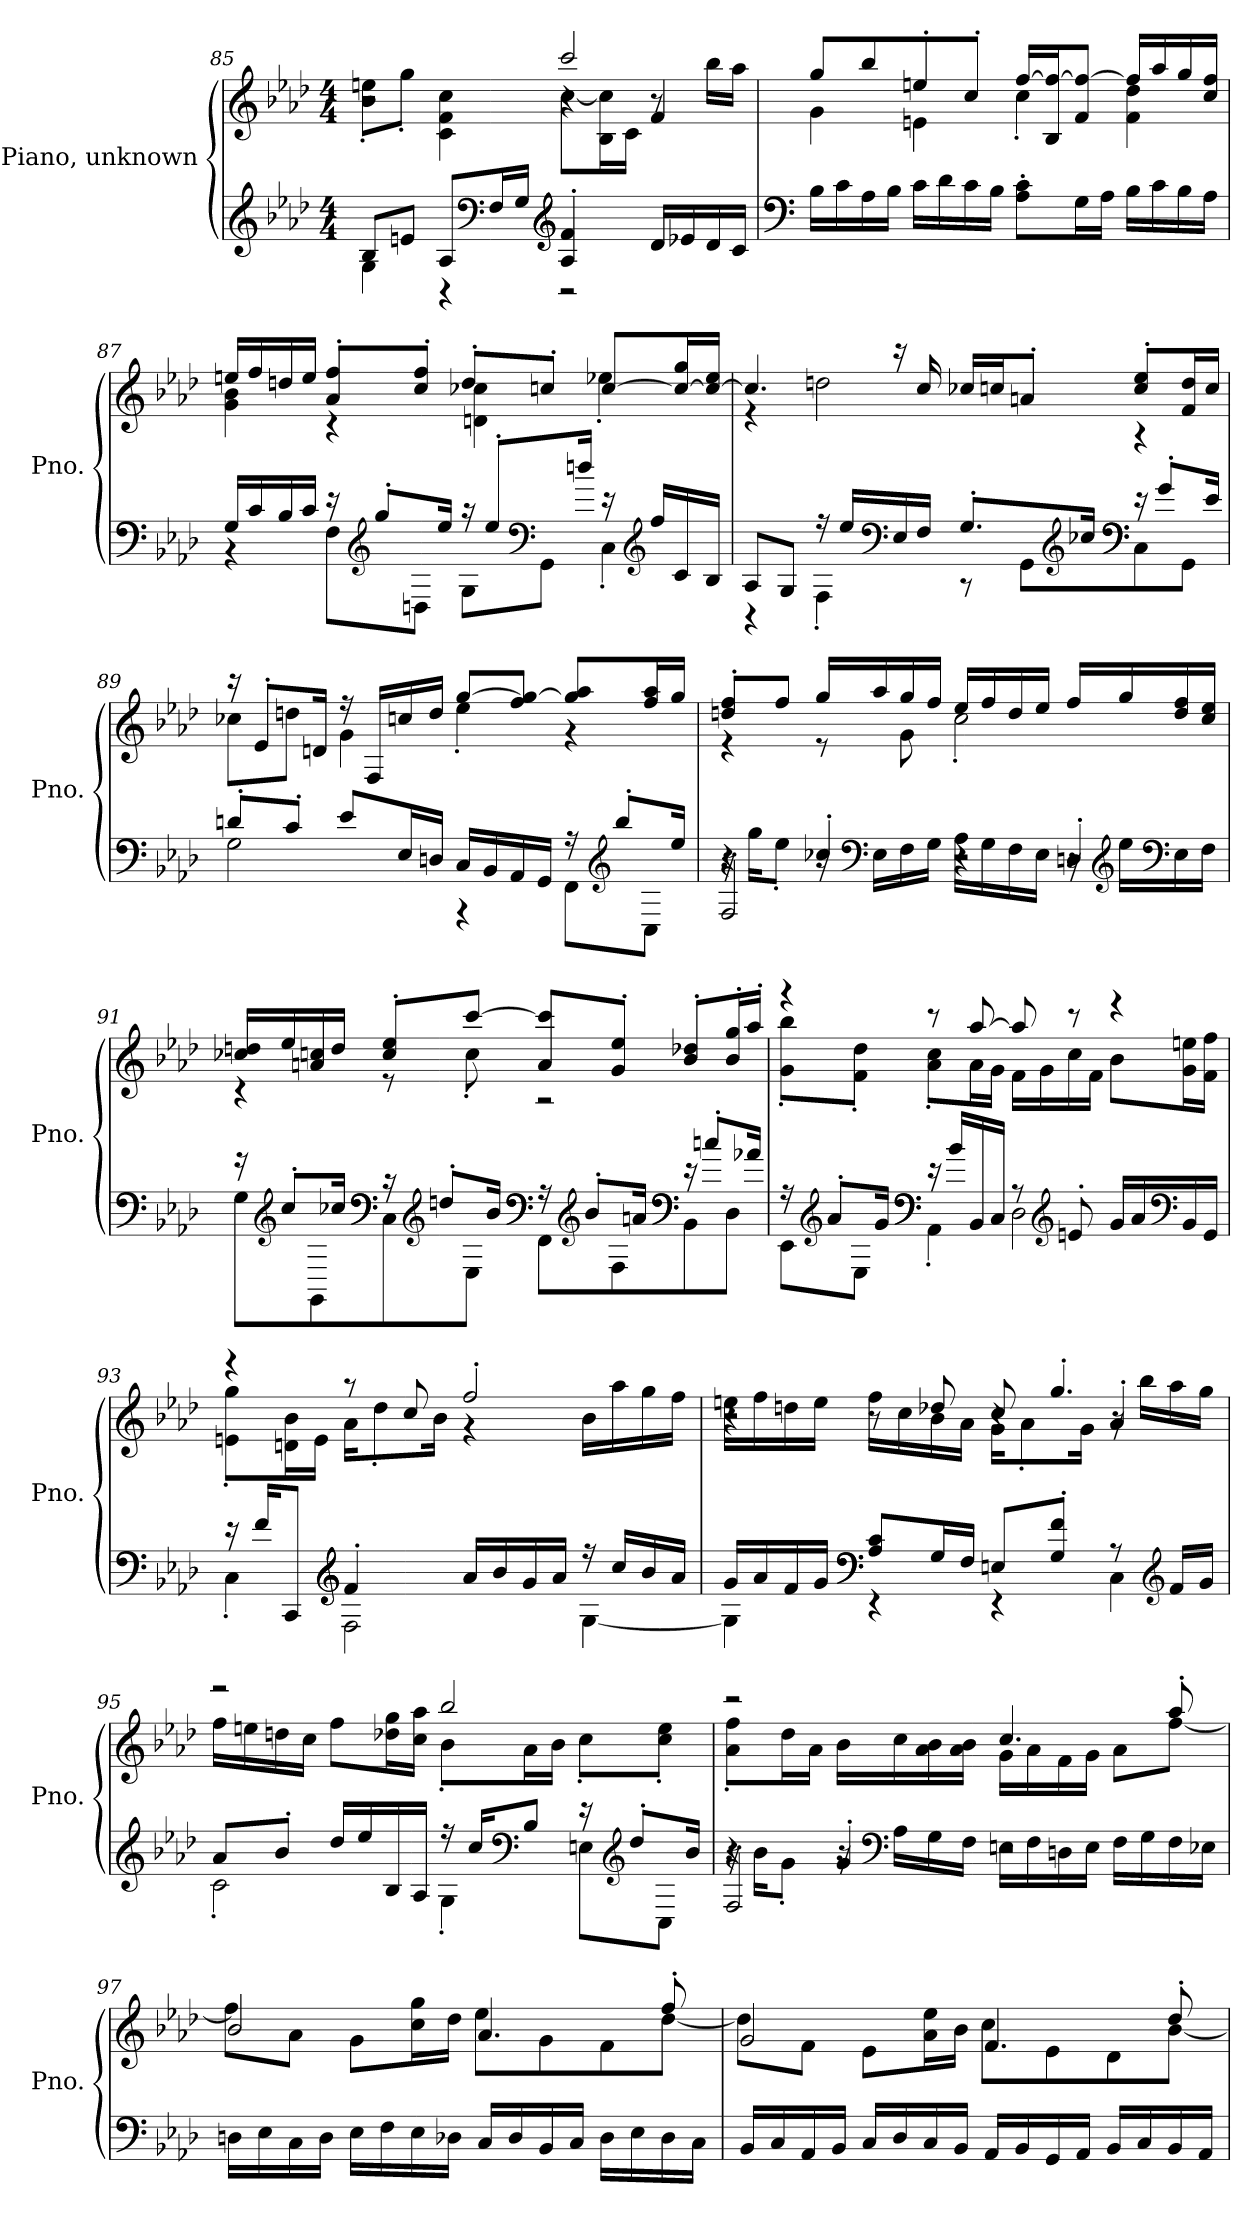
**kern	**kern
*part1	*part1
*staff2	*staff1
*I"Piano, unknown	*
*I'Pno.	*
!!LO:LB:g=z
*clefG2	*clefG2
*k[b-e-a-d-]	*k[b-e-a-d-]
*M4/4	*M4/4
=85	=85
*^	*^
*	*	*	*^
8B-/L	4G\	2r	8b-\' 8een\'L	2r
8en/J	.	.	8gg'\J	.
8A-/L	4r	.	4c\ 4f\ 4cc\	.
*clefF4	*	*	*	*
16F/L	.	.	.	.
16G/JJ	.	.	.	.
*clefG2	*	*	*	*
4A-/' 4f/'	2r	2ccc/	[8cc\L	4r
.	.	.	16B-\ 16cc\]L	.
.	.	.	16c\JJ	.
16d-/LL	.	.	8r	4f/
16e-X/	.	.	.	.
16d-/	.	.	16bb-\LL	.
16c/JJ	.	.	16aa-\JJ	.
*v	*v	*	*	*
*	*v	*v	*v
=86	=86
*clefF4	*
*	*^
16B-\LL	8gg/L	4g\
16c\	.	.
16A-\	8bb-/	.
16B-\JJ	.	.
16c\LL	8een'/	4en\
16d-\	.	.
16c\	8cc'/J	.
16B-\JJ	.	.
8A-\' 8c\'L	[16ff/LL	4cc'\
.	16B-/ 16ff/_J	.
16G\L	8f/ 8ff/_J	.
16A-\JJ	.	.
16B-\LL	16ff/LL]	4f\ 4dd-\
16c\	16aa-/	.
16B-\	16gg/	.
16A-\JJ	16cc/ 16ff/JJ	.
!!LO:LB:g=z	!!
=87	=87	=87
*^	*	*
16G/LL	4r	16een/LL	4g\ 4b-\
16c/	.	16ff/	.
16B-/	.	16ddn/	.
16c/JJ	.	16ee/JJ	.
16r	8F\L	8a-/' 8ff/'L	4r
*clefG2	*	*	*
8gg'/L	.	.	.
.	8Dn\J	8cc/' 8ff/'J	.
16ee-/Jk	.	.	.
16r	8G\L	8dd'/L	4dn\ 4cc-X\
8ee-'/L	.	.	.
*clefF4	*	*	*
.	8GG\J	8ccn'/J	.
16ddn/Jk	.	.	.
16r	4C'\	[8cc/L	4ee-X'\
*clefG2	*	*	*
16ff/LL	.	.	.
16c/	.	16cc/_ 16gg/L	.
16B-/JJ	.	16cc/_ 16ee-/JJ	.
!!LO:LB:g=z	!!
=88	=88	=88	=88
8A-/L	4r	4.cc/]	4r
8G/J	.	.	.
16r	4F'\	.	2ddn\
16ee-/LL	.	.	.
*clefF4	*	*	*
16E-/	.	16r	.
16F/JJ	.	16cc/	.
8.G'/L	8r	16cc-X/LL	.
.	.	16ccn/J	.
.	8GG\L	8an'/J	.
*clefG2	*	*	*
16cc-X/Jk	.	.	.
*clefF4	*	*	*
16r	8C\	8cc/' 8ee-/'L	4r
8g'/L	.	.	.
.	8GG\J	16f/ 16dd/L	.
16e-/Jk	.	16cc/JJ	.
=89	=89	=89	=89
8dn'/L	2G\	16r	8cc-X\L
.	.	8e-'/L	.
8c'/J	.	.	8ddn\J
.	.	16dn/Jk	.
8e-/L	.	16r	4g\
.	.	16F/LL	.
16E-/L	.	16ccn/	.
16Dn/JJ	.	16dd/JJ	.
16C/LL	4r	[8gg/L	4ee-'\
16BB-/	.	.	.
16AA-/	.	8ff/ 8gg/_J	.
16GG/JJ	.	.	.
16r	8FF\L	8gg/] 8aa-/L	4r
*clefG2	*	*	*
8bb-'/L	.	.	.
.	8C\J	16ff/ 16aa-/L	.
16ee-/Jk	.	16gg/JJ	.
!!LO:LB:g=z	!!
=90	=90	=90	=90
*	*^	*	*
4r	16r	2F'/	8ddn/' 8ff/'L	4r
.	16gg\KL	.	.	.
.	8ee-'\J	.	8ff/J	.
4cc-X'/	16r	.	16gg/LL	8r
*clefF4	*	*	*	*
.	16E-\LL	.	16aa-/	.
.	16F\	.	16gg/	8g\
.	16G\JJ	.	16ff/JJ	.
2r	16A-\LL	4r	16ee-/LL	2cc'\
.	16G\	.	16ff/	.
.	16F\	.	16dd/	.
.	16E-\JJ	.	16ee-/JJ	.
.	16r	4Dn'/	16ff/LL	.
*clefG2	*	*	*	*
.	16ee-\LL	.	16gg/	.
*clefF4	*	*	*	*
.	16E-\	.	16dd/ 16ff/	.
.	16F\JJ	.	16cc/ 16ee-/JJ	.
*	*v	*v	*	*
!!LO:LB:g=z	!!
=91	=91	=91	=91
16r	8G\L	16cc-X/ 16ddn/LL	4r
*clefG2	*	*	*
8cc'/L	.	16ee-/	.
.	8GG\	16an/ 16ccn/	.
16cc-X/Jk	.	16dd/JJ	.
*clefF4	*	*	*
16r	8C\	8cc/' 8ee-/'L	8r
*clefG2	*	*	*
8ddn'/L	.	.	.
.	8E-\J	[8ccc/J	8cc'\
16b-/Jk	.	.	.
*clefF4	*	*	*
16r	8FF\L	8a/ 8ccc/]L	2r
*clefG2	*	*	*
8b-'/L	.	.	.
.	8F\	8g/' 8ee-/'J	.
16an/Jk	.	.	.
*clefF4	*	*	*
16r	8BB-\	8b-/' 8dd-X/'L	.
8ccn'/L	.	.	.
.	8D-\J	16b-/' 16gg/'L	.
16a-X/Jk	.	16aa-'/JJ	.
!!LO:PB:g=z	!!
=92	=92	=92	=92
16r	8EE-\L	4r	8g\' 8bb-\'L
*clefG2	*	*	*
8a-'/L	.	.	.
.	8E-\J	.	8f\' 8dd-\'J
16g/Jk	.	.	.
*clefF4	*	*	*
16r	4AA-'\	8r	8a-\' 8cc\'L
16b-/LL	.	.	.
16BB-/	.	[8aa-/	16a-\L
16C/JJ	.	.	16g\JJ
8r	2D-\	8aa-/]	16f\LL
.	.	.	16g\
*clefG2	*	*	*
8en'/	.	8r	16cc\
.	.	.	16f\JJ
16g/LL	.	4r	8b-\L
16a-/	.	.	.
*clefF4	*	*	*
16BB-/	.	.	16g\ 16een\L
16GG/JJ	.	.	16f\ 16ff\JJ
=93	=93	=93	=93
16r	4C'\	4r	8en\' 8gg\'L
16f/KL	.	.	.
8CC/J	.	.	16dn\ 16b-\L
.	.	.	16e\JJ
*clefG2	*	*	*
4f'/	2F\	8r	16a-\KL
.	.	.	8dd-'\
.	.	8cc/	.
.	.	.	16b-\Jk
16a-/LL	.	2ff'/	4r
16b-/	.	.	.
16g/	.	.	.
16a-/JJ	.	.	.
16r	[4G\	.	16b-\LL
16cc/LL	.	.	16aa-\
16b-/	.	.	16gg\
16a-/JJ	.	.	16ff\JJ
!!LO:LB:g=z
=94	=94	=94	=94
*	*	*	*^
16g/LL	4G\]	4r	16een\LL	2r
16a-/	.	.	16ff\	.
16f/	.	.	16ddn\	.
16g/JJ	.	.	16ee\JJ	.
*clefF4	*	*	*	*
8A-/ 8c/L	4r	8r	16ff\LL	.
.	.	.	16cc\	.
16G/L	.	8dd-X/	16b-\	.
16F/JJ	.	.	16a-\JJ	.
8En/L	4r	8cc/	16g\KL	4r
.	.	.	8a-'\	.
8G/' 8f/'J	.	4.gg'/	.	.
.	.	.	16g\Jk	.
8r	4C\	.	16r	4a-'/
.	.	.	16bb-\LL	.
*clefG2	*	*	*	*
16f/LL	.	.	16aa-\	.
16g/JJ	.	.	16gg\JJ	.
*	*	*	*v	*v
=95	=95	=95	=95
8a-/L	2c'\	2r	16ff\LL
.	.	.	16een\
8b-'/J	.	.	16ddn\
.	.	.	16cc\JJ
16dd-/LL	.	.	8ff\L
16ee-/	.	.	.
16B-/	.	.	16dd-X\ 16gg\L
16A-/JJ	.	.	16cc\ 16aa-\JJ
16r	4G'\	2bb-/	8b-'\L
16cc/KL	.	.	.
*clefF4	*	*	*
8B-/J	.	.	16a-\L
.	.	.	16b-\JJ
16r	8En\L	.	8cc'\L
*clefG2	*	*	*
8dd-'/L	.	.	.
.	8C\J	.	8cc\' 8ee\'J
16b-/Jk	.	.	.
!!LO:LB:g=z	!!
=96	=96	=96	=96
*	*^	*	*
4r	16r	2F'/	2r	8a-\' 8ff\'L
.	16b-\KL	.	.	.
.	8g'\J	.	.	16dd-\L
.	.	.	.	16a-\JJ
4g'/	16r	.	.	16b-\LL
*clefF4	*	*	*	*
.	16A-\LL	.	.	16cc\
.	16G\	.	.	16a-\ 16b-\
.	16F\JJ	.	.	16a-\ 16b-\JJ
2r	16En\LL	2r	4.cc/	16g\LL
.	16F\	.	.	16a-\
.	16Dn\	.	.	16f\
.	16E\JJ	.	.	16g\JJ
.	16F\LL	.	.	8a-\L
.	16G\	.	.	.
.	16F\	.	8aa-'/	[8ff\J
.	16E-X\JJ	.	.	.
*v	*v	*v	*	*
=97	=97	=97
16Dn\LL	2b-/	8ff\L]
16E-\	.	.
16C\	.	8a-\J
16D\JJ	.	.
16E-\LL	.	8g\L
16F\	.	.
16E-\	.	16cc\ 16gg\L
16D-X\JJ	.	16dd-\JJ
16C/LL	4.a-/	8ee-\L
16D-/	.	.
16BB-/	.	8g\
16C/JJ	.	.
16D-\LL	.	8f\
16E-\	.	.
16D-\	8ff'/	[8dd-\J
16C\JJ	.	.
!!LO:LB:g=z	!!
=98	=98	=98
16BB-/LL	2g/	8dd-\L]
16C/	.	.
16AA-/	.	8f\J
16BB-/JJ	.	.
16C/LL	.	8e-\L
16D-/	.	.
16C/	.	16a-\ 16ee-\L
16BB-/JJ	.	16b-\JJ
16AA-/LL	4.f/	8cc\L
16BB-/	.	.
16GG/	.	8e-\
16AA-/JJ	.	.
16BB-/LL	.	8d-\
16C/	.	.
16BB-/	8dd-'/	[8b-\J
16AA-/JJ	.	.
*	*v	*v
=	=
*-	*-
